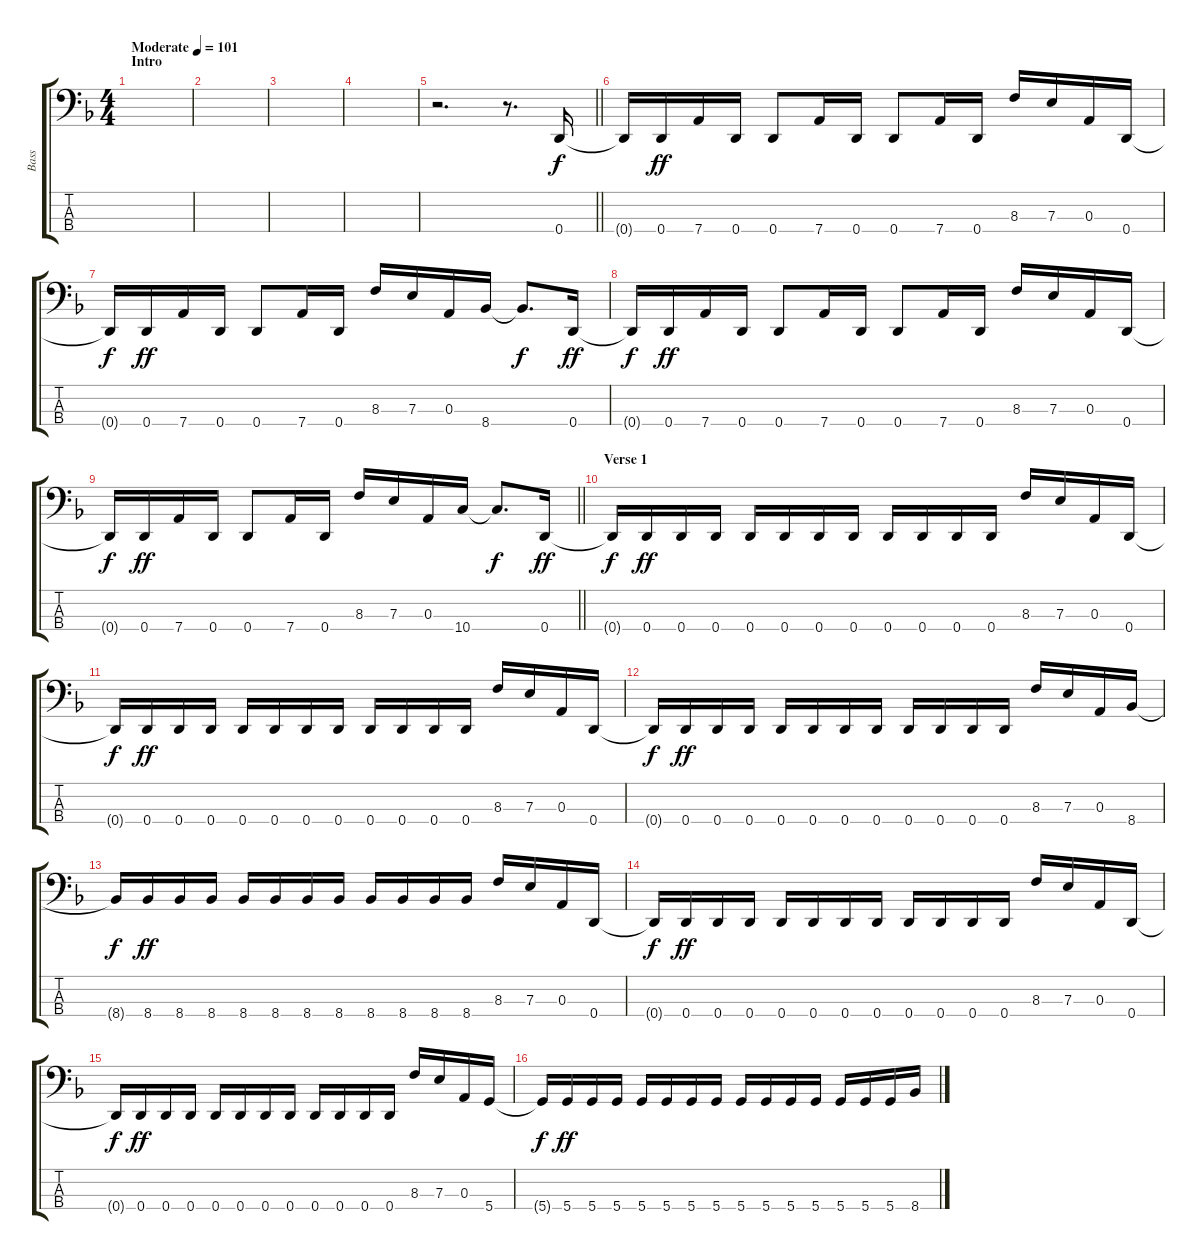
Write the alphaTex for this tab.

\track ("Bass" "Bass") {instrument electricbasspick}
\staff {score tabs}
\tuning (G2 D2 A1 D1) {hide}
\ts (4 4)
\section ("" "Intro")
\tempo (101 "Moderate")
\clef f4
\ks dminor
|
|
|
|
\barLineRight lightlight
r.2{d} r.8{d} 0.4.16 |
0.4{t}.16{dy f} 0.4.16{dy ff} 7.4.16 0.4.16 0.4.8 7.4.16 0.4.16 0.4.8 7.4.16 0.4.16 8.3.16 7.3.16 0.3.16 0.4.16 |
0.4{t}.16{dy f} 0.4.16{dy ff} 7.4.16 0.4.16 0.4.8 7.4.16 0.4.16 8.3.16 7.3.16 0.3.16 8.4.16 8.4{t}.8{d dy f} 0.4.16{dy ff} |
0.4{t}.16{dy f} 0.4.16{dy ff} 7.4.16 0.4.16 0.4.8 7.4.16 0.4.16 0.4.8 7.4.16 0.4.16 8.3.16 7.3.16 0.3.16 0.4.16 |
\barLineRight lightlight
0.4{t}.16{dy f} 0.4.16{dy ff} 7.4.16 0.4.16 0.4.8 7.4.16 0.4.16 8.3.16 7.3.16 0.3.16 10.4.16 10.4{t}.8{d dy f} 0.4.16{dy ff} |
\section ("" "Verse 1")
0.4{t}.16{dy f} 0.4.16{dy ff} 0.4.16 0.4.16 0.4.16 0.4.16 0.4.16 0.4.16 0.4.16 0.4.16 0.4.16 0.4.16 8.3.16 7.3.16 0.3.16 0.4.16 |
0.4{t}.16{dy f} 0.4.16{dy ff} 0.4.16 0.4.16 0.4.16 0.4.16 0.4.16 0.4.16 0.4.16 0.4.16 0.4.16 0.4.16 8.3.16 7.3.16 0.3.16 0.4.16 |
0.4{t}.16{dy f} 0.4.16{dy ff} 0.4.16 0.4.16 0.4.16 0.4.16 0.4.16 0.4.16 0.4.16 0.4.16 0.4.16 0.4.16 8.3.16 7.3.16 0.3.16 8.4.16 |
8.4{t}.16{dy f} 8.4.16{dy ff} 8.4.16 8.4.16 8.4.16 8.4.16 8.4.16 8.4.16 8.4.16 8.4.16 8.4.16 8.4.16 8.3.16 7.3.16 0.3.16 0.4.16 |
0.4{t}.16{dy f} 0.4.16{dy ff} 0.4.16 0.4.16 0.4.16 0.4.16 0.4.16 0.4.16 0.4.16 0.4.16 0.4.16 0.4.16 8.3.16 7.3.16 0.3.16 0.4.16 |
0.4{t}.16{dy f} 0.4.16{dy ff} 0.4.16 0.4.16 0.4.16 0.4.16 0.4.16 0.4.16 0.4.16 0.4.16 0.4.16 0.4.16 8.3.16 7.3.16 0.3.16 5.4.16 |
5.4{t}.16{dy f} 5.4.16{dy ff} 5.4.16 5.4.16 5.4.16 5.4.16 5.4.16 5.4.16 5.4.16 5.4.16 5.4.16 5.4.16 5.4.16 5.4.16 5.4.16 8.4.16
